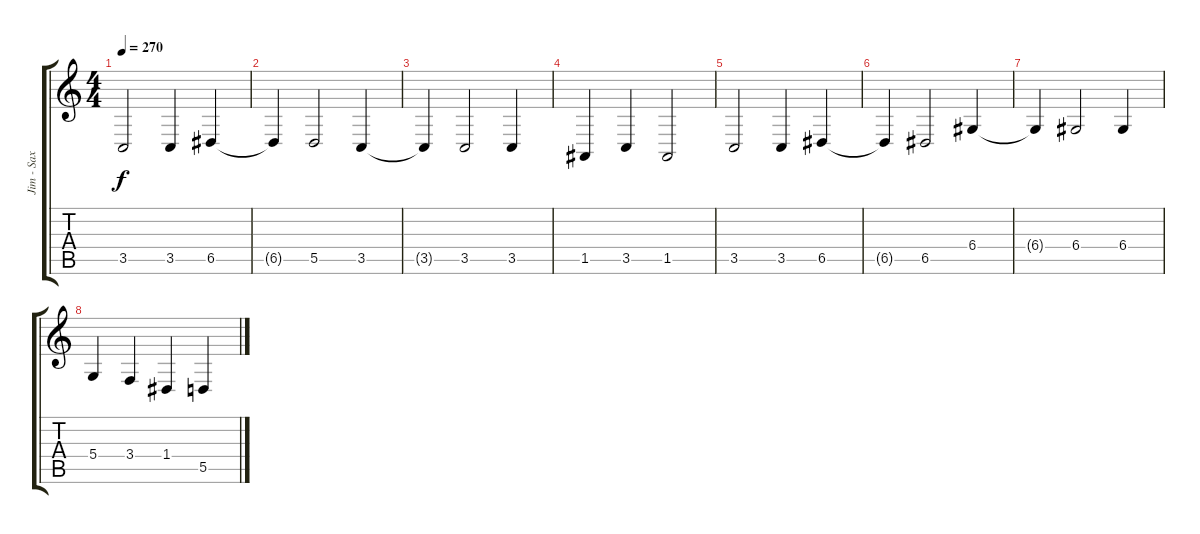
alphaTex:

\track ("Jim - Sax" "Jim - Sax") {instrument tenorsax}
\staff {score tabs}
\tuning (E4 B3 G3 D3 A2 E2) {hide}
\ts (4 4)
\tempo 270
\clef g2
\ks c
3.5.2{dy f} 3.5.4 6.5.4 |
6.5{t}.4 5.5.2 3.5.4 |
3.5{t}.4 3.5.2 3.5.4 |
1.5.4 3.5.4 1.5.2 |
3.5.2 3.5.4 6.5.4 |
6.5{t}.4 6.5.2 6.4.4 |
6.4{t}.4 6.4.2 6.4.4 |
5.4.4 3.4.4 1.4.4 5.5.4
